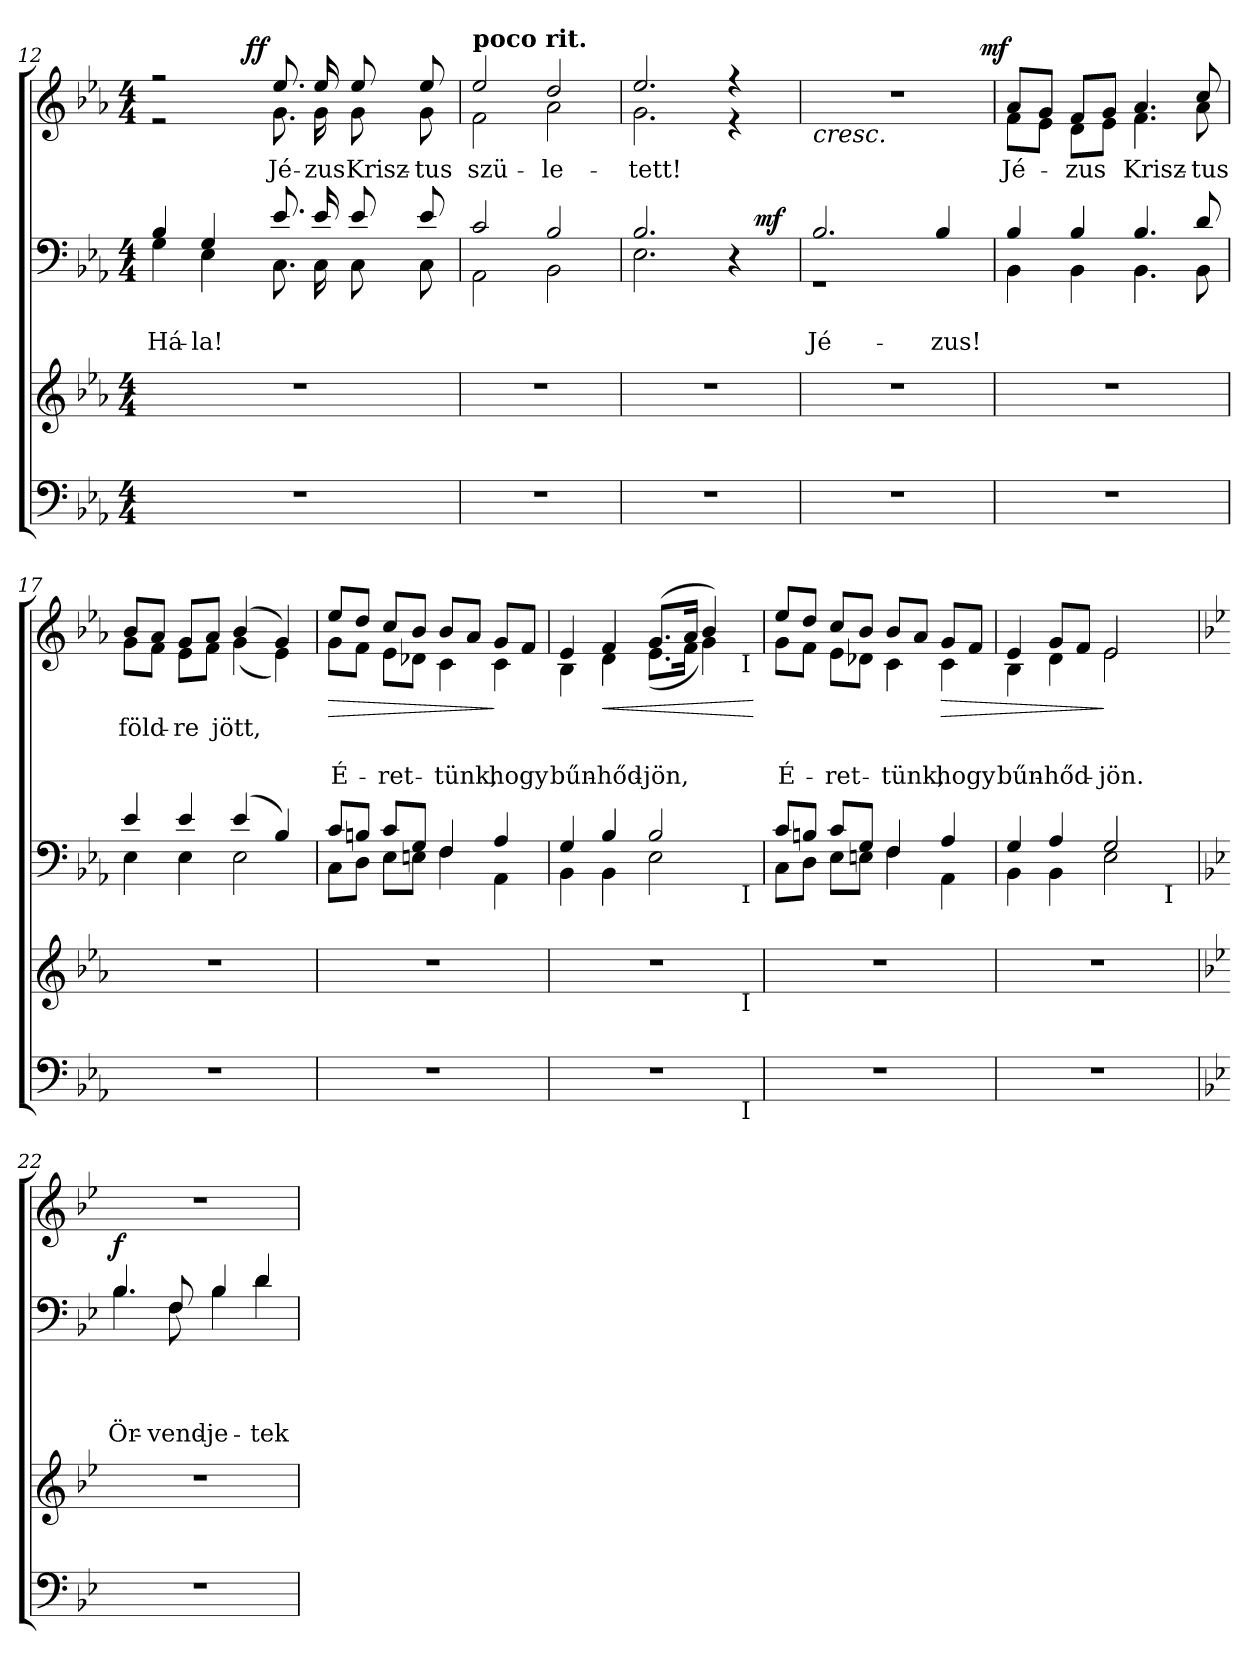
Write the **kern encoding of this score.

**kern	**kern	**kern	**text	**text	**text	**text	**dynam	**kern	**text	**text	**text	**dynam
*part4	*part3	*part2	*part2	*part2	*part2	*part2	*part2	*part1	*part1	*part1	*part1	*part1
*staff4	*staff3	*staff2	*staff2	*staff2	*staff2	*staff2	*staff2	*staff1	*staff1	*staff1	*staff1	*staff1
*clefF4	*clefG2	*clefF4	*	*	*	*	*	*clefG2	*	*	*	*
*k[b-e-a-]	*k[b-e-a-]	*k[b-e-a-]	*	*	*	*	*	*k[b-e-a-]	*	*	*	*
*E-:	*E-:	*E-:	*	*	*	*	*	*E-:	*	*	*	*
*M4/4	*M4/4	*M4/4	*	*	*	*	*	*M4/4	*	*	*	*
=12	=12	=12	=12	=12	=12	=12	=12	=12	=12	=12	=12	=12
!	!	!	!	!LO:LY:b	!	!	!	!	!	!	!	!
*	*	*^	*	*	*	*	*	*^	*	*	*	*
*	*	*	*	*	*	*	*	*	*	*^	*	*	*	*
1r	1r	4B-/	4G\	.	Há-	.	.	.	2r	2r	4ryy	.	.	.	.
!	!	!	!	!	!LO:LY:b	!	!	!	!	!	!	!	!	!	!
.	.	4G/	4E-\	.	-la!	.	.	.	.	.	8ryy	.	.	.	.
.	.	.	.	.	.	.	.	.	.	.	32ryy	.	.	.	.
!	!	!	!	!	!	!	!	!	!	!	!	!	!	!	!LO:DY:a
.	.	.	.	.	.	.	.	.	.	.	2ryy	.	.	.	ff
!	!	!	!	!	!	!	!	!	!	!	!	!LO:LY:b	!	!	!
.	.	8.e-/	8.C\	.	.	.	.	.	8.ee-/	8.g\	.	Jé-	.	.	.
!	!	!	!	!	!	!	!	!	!	!	!	!LO:LY:b	!	!	!
.	.	16e-/	16C\	.	.	.	.	.	16ee-/	16g\	.	-zus	.	.	.
!	!	!	!	!	!	!	!	!	!	!	!	!LO:LY:b	!	!	!
.	.	8e-/	8C\	.	.	.	.	.	8ee-/	8g\	.	Krisz-	.	.	.
!	!	!	!	!	!	!	!	!	!	!	!	!LO:LY:b	!	!	!
.	.	8e-/	8C\	.	.	.	.	.	8ee-/	8g\	.	-tus	.	.	.
.	.	.	.	.	.	.	.	.	.	.	16.ryy	.	.	.	.
*	*	*	*	*	*	*	*	*	*v	*v	*v	*	*	*	*
!!LO:LB:g=z
=13	=13	=13	=13	=13	=13	=13	=13	=13	=13	=13	=13	=13	=13
*	*	*	*	*	*	*	*	*	*^	*	*	*	*
*	*	*	*	*	*	*	*	*	*	*^	*	*	*	*
!	!	!	!	!	!	!	!	!	!LO:TX:a:B:t=poco rit.	!	!	!	!	!	!
!	!	!	!	!	!	!	!	!	!	!	!	!LO:LY:b	!	!	!
*	*	*	*	*	*	*	*	*	*	*v	*v	*	*	*	*
1r	1r	2c/	2AA-\	.	.	.	.	.	2ee-/	2f\	szü-	.	.	.
!	!	!	!	!	!	!	!	!	!	!	!LO:LY:b	!	!	!
.	.	2B-/	2BB-\	.	.	.	.	.	2dd/	2a-\	-le-	.	.	.
=14	=14	=14	=14	=14	=14	=14	=14	=14	=14	=14	=14	=14	=14	=14
!	!	!	!	!	!	!	!	!	!	!	!LO:LY:b	!	!	!
1r	1r	2.B-/	2.E-\	.	.	.	.	.	2.ee-/	2.g\	-tett!	.	.	.
.	.	16.ryy	4r	.	.	.	.	.	4r	4r	.	.	.	.
!	!	!	!	!	!	!	!	!LO:DY:a	!	!	!	!	!	!
.	.	8ryy	.	.	.	.	.	mf	.	.	.	.	.	.
.	.	32ryy	.	.	.	.	.	.	.	.	.	.	.	.
*	*	*	*	*	*	*	*	*	*v	*v	*	*	*	*
=15	=15	=15	=15	=15	=15	=15	=15	=15	=15	=15	=15	=15	=15
!	!	!	!	!	!LO:LY:a	!	!	!	!	!	!	!	!LO:HP:b
*	*	*	*	*	*	*	*	*	*^	*	*	*	*
*	*	*	*	*	*	*	*	*	*	*^	*	*	*	*
1r	1r	2.B-/	1r	.	Jé-	.	.	.	1r	1r	2ryy	.	.	.	<
.	.	.	.	.	.	.	.	.	.	.	4...ryy	.	.	.	.
!	!	!	!	!	!LO:LY:a	!	!	!	!	!	!	!	!	!	!
.	.	4B-/	.	.	-zus!	.	.	.	.	.	.	.	.	.	.
!	!	!	!	!	!	!	!	!	!	!	!	!	!	!	!LO:DY:a
.	.	.	.	.	.	.	.	.	.	.	32ryy	.	.	.	mf
*	*	*v	*v	*	*	*	*	*	*	*	*	*	*	*	*
.	.	.	.	.	.	.	.	.	.	.	.	.	.	[
*	*	*	*	*	*	*	*	*v	*v	*v	*	*	*	*
=16	=16	=16	=16	=16	=16	=16	=16	=16	=16	=16	=16	=16
*	*	*^	*	*	*	*	*	*	*	*	*	*
*	*	*	*	*	*	*	*	*	*^	*	*	*	*
*	*	*	*	*	*	*	*	*	*	*^	*	*	*	*
!	!	!	!	!	!	!	!	!	!	!	!	!LO:LY:b	!	!	!
*	*	*	*	*	*	*	*	*	*	*v	*v	*	*	*	*
1r	1r	4B-/	4BB-\	.	.	.	.	.	8a-/L	8f\L	Jé-	.	.	.
.	.	.	.	.	.	.	.	.	8g/J	8e-\J	.	.	.	.
!	!	!	!	!	!	!	!	!	!	!	!LO:LY:b	!	!	!
.	.	4B-/	4BB-\	.	.	.	.	.	8f/L	8d\L	-zus	.	.	.
.	.	.	.	.	.	.	.	.	8g/J	8e-\J	.	.	.	.
!	!	!	!	!	!	!	!	!	!	!	!LO:LY:b	!	!	!
.	.	4.B-/	4.BB-\	.	.	.	.	.	4.a-/	4.f\	Krisz-	.	.	.
!	!	!	!	!	!	!	!	!	!	!	!LO:LY:b	!	!	!
.	.	8d/	8BB-\	.	.	.	.	.	8cc/	8a-\	-tus	.	.	.
=17	=17	=17	=17	=17	=17	=17	=17	=17	=17	=17	=17	=17	=17	=17
!	!	!	!	!	!	!	!	!	!	!	!LO:LY:b	!	!	!
1r	1r	4e-/	4E-\	.	.	.	.	.	8b-/L	8g\L	föld-	.	.	.
.	.	.	.	.	.	.	.	.	8a-/J	8f\J	.	.	.	.
!	!	!	!	!	!	!	!	!	!	!	!LO:LY:b	!	!	!
.	.	4e-/	4E-\	.	.	.	.	.	8g/L	8e-\L	-re	.	.	.
.	.	.	.	.	.	.	.	.	8a-/J	8f\J	.	.	.	.
!	!	!	!	!	!	!	!	!	!	!	!LO:LY:b	!	!	!
.	.	(>4e-/	2E-\	.	.	.	.	.	(>4b-/	(<4g\	jött,	.	.	.
.	.	4B-/)	.	.	.	.	.	.	4g/)	4e-\)	.	.	.	.
!!LO:LB:g=z	!!
=18	=18	=18	=18	=18	=18	=18	=18	=18	=18	=18	=18	=18	=18	=18
!	!	!	!	!	!	!	!	!	!	!	!	!	!LO:LY:b	!LO:HP:b
1r	1r	8c/L	8C\L	.	.	.	.	.	8ee-/L	8g\L	.	.	É-	>
.	.	8Bn/J	8D\J	.	.	.	.	.	8dd/J	8f\J	.	.	.	.
!	!	!	!	!	!	!	!	!	!	!	!	!	!LO:LY:b	!
.	.	8c/L	8E-\L	.	.	.	.	.	8cc/L	8e-\L	.	.	-ret-	.
.	.	8G/J	8En\J	.	.	.	.	.	8b-/J	8d-X\J	.	.	.	.
!	!	!	!	!	!	!	!	!	!	!	!	!	!LO:LY:b	!
.	.	4F/	4F\	.	.	.	.	.	8b-/L	4c\	.	.	-tünk,	.
.	.	.	.	.	.	.	.	.	8a-/J	.	.	.	.	.
!	!	!	!	!	!	!	!	!	!	!	!	!	!LO:LY:b	!
.	.	4A-/	4AA-\	.	.	.	.	.	8g/L	4c\	.	.	hogy	]
.	.	.	.	.	.	.	.	.	8f/J	.	.	.	.	.
*	*	*	*	*	*	*	*	*	*v	*v	*	*	*	*
=19	=19	=19	=19	=19	=19	=19	=19	=19	=19	=19	=19	=19	=19
!	!	!	!	!	!	!	!	!	!	!	!	!LO:LY:b	!
*^	*^	*	*^	*	*	*	*	*	*^	*	*	*	*
*	*	*	*	*	*	*	*	*	*	*	*	*	*^	*	*	*	*
1r	2ryy	1r	2ryy	4G/	4BB-\	2ryy	.	.	.	.	.	4e-/	4B-\	2ryy	.	.	bűn-	.
!	!	!	!	!	!	!	!	!	!	!	!	!	!	!	!	!	!LO:LY:b	!LO:HP:b
.	.	.	.	4B-/	4BB-\	.	.	.	.	.	.	4f/	4d\	.	.	.	-hőd-	<
!	!	!	!	!	!	!	!	!	!	!	!	!	!	!	!	!	!LO:LY:b	!
.	4ryy	.	4ryy	2B-/	2E-\	4ryy	.	.	.	.	.	(>8.g/L	(<8.e-\L	4ryy	.	.	-jön,	.
.	.	.	.	.	.	.	.	.	.	.	.	16a-/Jk	16f\Jk	.	.	.	.	.
.	8ryy	.	8ryy	.	.	8ryy	.	.	.	.	.	4b-/)	4g\)	8ryy	.	.	.	.
.	32ryy	.	32ryy	.	.	32ryy	.	.	.	.	.	.	.	32ryy	.	.	.	.
!	!	!	!	!	!	!	!	!	!	!	!	!	!	!LO:TX:b:t=I	!	!	!	!
!	!	!	!	!	!	!LO:TX:b:t=I	!	!	!	!	!	!	!	!	!	!	!	!
!	!	!	!LO:TX:b:t=I	!	!	!	!	!	!	!	!	!	!	!	!	!	!	!
!	!LO:TX:b:t=I	!	!	!	!	!	!	!	!	!	!	!	!	!	!	!	!	!
.	16.ryy	.	16.ryy	.	.	16.ryy	.	.	.	.	.	.	.	16.ryy	.	.	.	.
.	.	.	.	.	.	.	.	.	.	.	.	.	.	.	.	.	.	[
*v	*v	*	*	*	*v	*v	*	*	*	*	*	*v	*v	*v	*	*	*	*
*	*v	*v	*	*	*	*	*	*	*	*	*	*	*	*
=20	=20	=20	=20	=20	=20	=20	=20	=20	=20	=20	=20	=20	=20
*^	*^	*	*^	*	*	*	*	*	*^	*	*	*	*
*	*	*	*	*	*	*	*	*	*	*	*	*	*^	*	*	*	*
!	!	!	!	!	!	!	!	!	!	!	!	!	!	!	!	!	!LO:LY:b	!
*v	*v	*	*	*	*v	*v	*	*	*	*	*	*	*v	*v	*	*	*	*
*	*v	*v	*	*	*	*	*	*	*	*	*	*	*	*	*
1r	1r	8c/L	8C\L	.	.	.	.	.	8ee-/L	8g\L	.	.	É-	.
.	.	8Bn/J	8D\J	.	.	.	.	.	8dd/J	8f\J	.	.	.	.
!	!	!	!	!	!	!	!	!	!	!	!	!	!LO:LY:b	!
.	.	8c/L	8E-\L	.	.	.	.	.	8cc/L	8e-\L	.	.	-ret-	.
.	.	8G/J	8En\J	.	.	.	.	.	8b-/J	8d-X\J	.	.	.	.
!	!	!	!	!	!	!	!	!	!	!	!	!	!LO:LY:b	!
.	.	4F/	4F\	.	.	.	.	.	8b-/L	4c\	.	.	-tünk,	.
.	.	.	.	.	.	.	.	.	8a-/J	.	.	.	.	.
!	!	!	!	!	!	!	!	!	!	!	!	!	!LO:LY:b	!LO:HP:b
.	.	4A-/	4AA-\	.	.	.	.	.	8g/L	4c\	.	.	hogy	>
.	.	.	.	.	.	.	.	.	8f/J	.	.	.	.	.
=21	=21	=21	=21	=21	=21	=21	=21	=21	=21	=21	=21	=21	=21	=21
!	!	!	!	!	!	!	!	!	!	!	!	!	!LO:LY:b	!
*	*	*	*^	*	*	*	*	*	*	*	*	*	*	*
1r	1r	4G/	4BB-\	2ryy	.	.	.	.	.	4e-/	4B-\	.	.	bűn-	.
!	!	!	!	!	!	!	!	!	!	!	!	!	!	!LO:LY:b	!
.	.	4A-/	4BB-\	.	.	.	.	.	.	8g/L	4d\	.	.	-hőd-	.
.	.	.	.	.	.	.	.	.	.	8f/J	.	.	.	.	.
!	!	!	!	!	!	!	!	!	!	!	!	!	!	!LO:LY:b	!
.	.	2G/	2E-\	4ryy	.	.	.	.	.	2e-/	2e-\	.	.	-jön.	]
.	.	.	.	16ryy	.	.	.	.	.	.	.	.	.	.	.
!	!	!	!	!LO:TX:b:t=I	!	!	!	!	!	!	!	!	!	!	!
.	.	.	.	8.ryy	.	.	.	.	.	.	.	.	.	.	.
*	*	*v	*v	*v	*	*	*	*	*	*	*	*	*	*	*
*	*	*	*	*	*	*	*	*v	*v	*	*	*	*
!!LO:PB:g=z
=22	=22	=22	=22	=22	=22	=22	=22	=22	=22	=22	=22	=22
*k[b-e-]	*k[b-e-]	*k[b-e-]	*	*	*	*	*	*k[b-e-]	*	*	*	*
*B-:	*B-:	*B-:	*	*	*	*	*	*B-:	*	*	*	*
*	*	*^	*	*	*	*	*	*^	*	*	*	*
*	*	*	*^	*	*	*	*	*	*	*	*	*	*	*
!	!	!	!	!	!	!	!	!LO:LY:b	!LO:DY:a	!	!	!	!	!	!
*	*	*	*v	*v	*	*	*	*	*	*	*	*	*	*	*
*	*	*	*	*	*	*	*	*	*v	*v	*	*	*	*
1r	1r	4.B-/	4.B-\	.	.	.	Ör-	f	1r	.	.	.	.
!	!	!	!	!	!	!	!LO:LY:b	!	!	!	!	!	!
.	.	8F/	8F\	.	.	.	-vend-	.	.	.	.	.	.
!	!	!	!	!	!	!	!LO:LY:b	!	!	!	!	!	!
.	.	4B-/	4B-\	.	.	.	-je-	.	.	.	.	.	.
!	!	!	!	!	!	!	!LO:LY:b	!	!	!	!	!	!
.	.	4d/	4d\	.	.	.	-tek	.	.	.	.	.	.
*	*	*v	*v	*	*	*	*	*	*	*	*	*	*
=	=	=	=	=	=	=	=	=	=	=	=	=
*-	*-	*-	*-	*-	*-	*-	*-	*-	*-	*-	*-	*-
